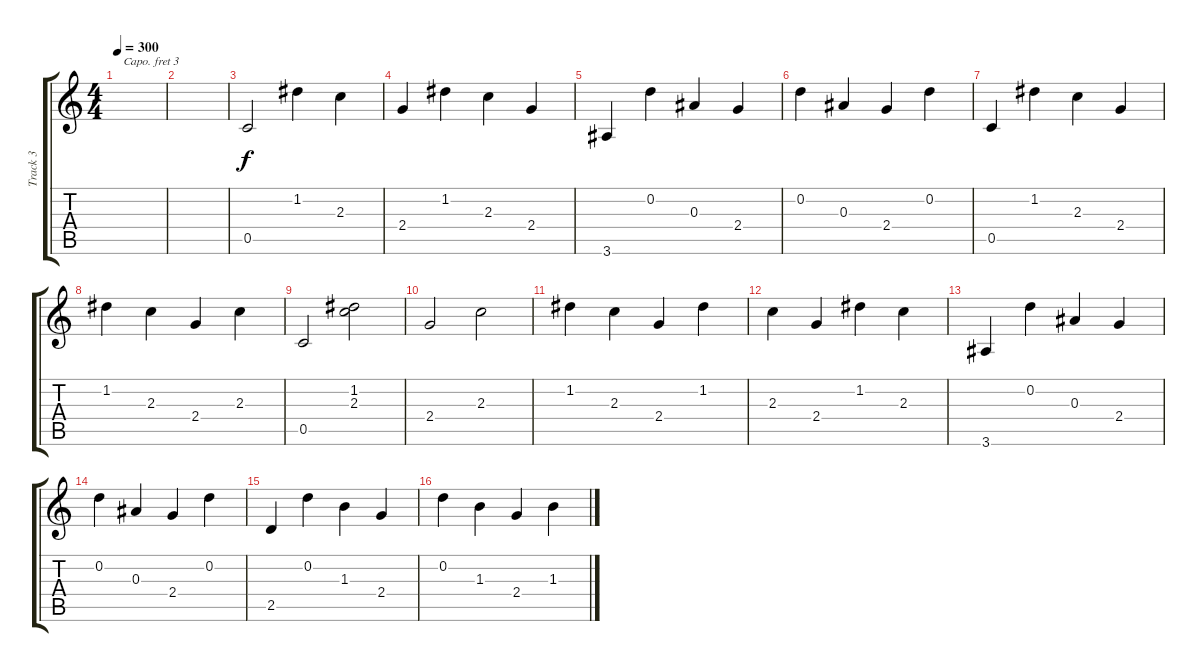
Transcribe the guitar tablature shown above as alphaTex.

\track ("Track 3" "Track 3") {instrument acousticguitarsteel}
\staff {score tabs}
\capo 3
\tuning (E4 B3 G3 D3 A2 E2) {hide}
\ts (4 4)
\tempo 300
\clef g2
\ks c
|
|
0.5.2 1.2.4 2.3.4 |
2.4.4 1.2.4 2.3.4 2.4.4 |
3.6.4 0.2.4 0.3.4 2.4.4 |
0.2.4 0.3.4 2.4.4 0.2.4 |
0.5.4 1.2.4 2.3.4 2.4.4 |
1.2.4 2.3.4 2.4.4 2.3.4 |
0.5.2 (1.2 2.3).2 |
2.4.2 2.3.2 |
1.2.4 2.3.4 2.4.4 1.2.4 |
2.3.4 2.4.4 1.2.4 2.3.4 |
3.6.4 0.2.4 0.3.4 2.4.4 |
0.2.4 0.3.4 2.4.4 0.2.4 |
2.5.4 0.2.4 1.3.4 2.4.4 |
0.2.4 1.3.4 2.4.4 1.3.4
